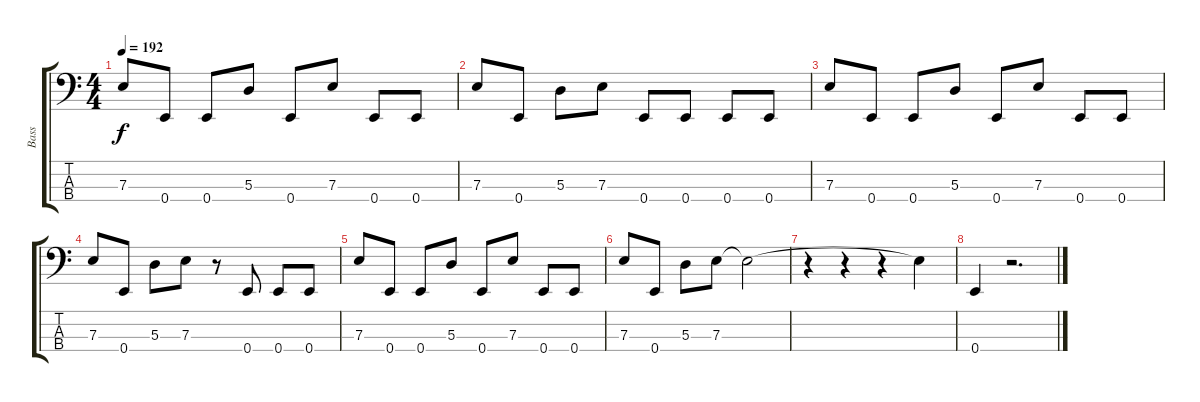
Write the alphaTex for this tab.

\track ("Bass" "Bass") {instrument electricbasspick}
\staff {score tabs}
\tuning (G2 D2 A1 E1) {hide}
\ts (4 4)
\tempo 192
\clef f4
\ks c
7.3.8{dy f} 0.4.8 0.4.8 5.3.8 0.4.8 7.3.8 0.4.8 0.4.8 |
7.3.8 0.4.8 5.3.8 7.3.8 0.4.8 0.4.8 0.4.8 0.4.8 |
7.3.8 0.4.8 0.4.8 5.3.8 0.4.8 7.3.8 0.4.8 0.4.8 |
7.3.8 0.4.8 5.3.8 7.3.8 r.8 0.4.8 0.4.8 0.4.8 |
7.3.8 0.4.8 0.4.8 5.3.8 0.4.8 7.3.8 0.4.8 0.4.8 |
7.3.8 0.4.8 5.3.8 7.3.8 7.3{t}.2 |
r.4 r.4 r.4 7.3{t}.4 |
0.4.4 r.2{d}
